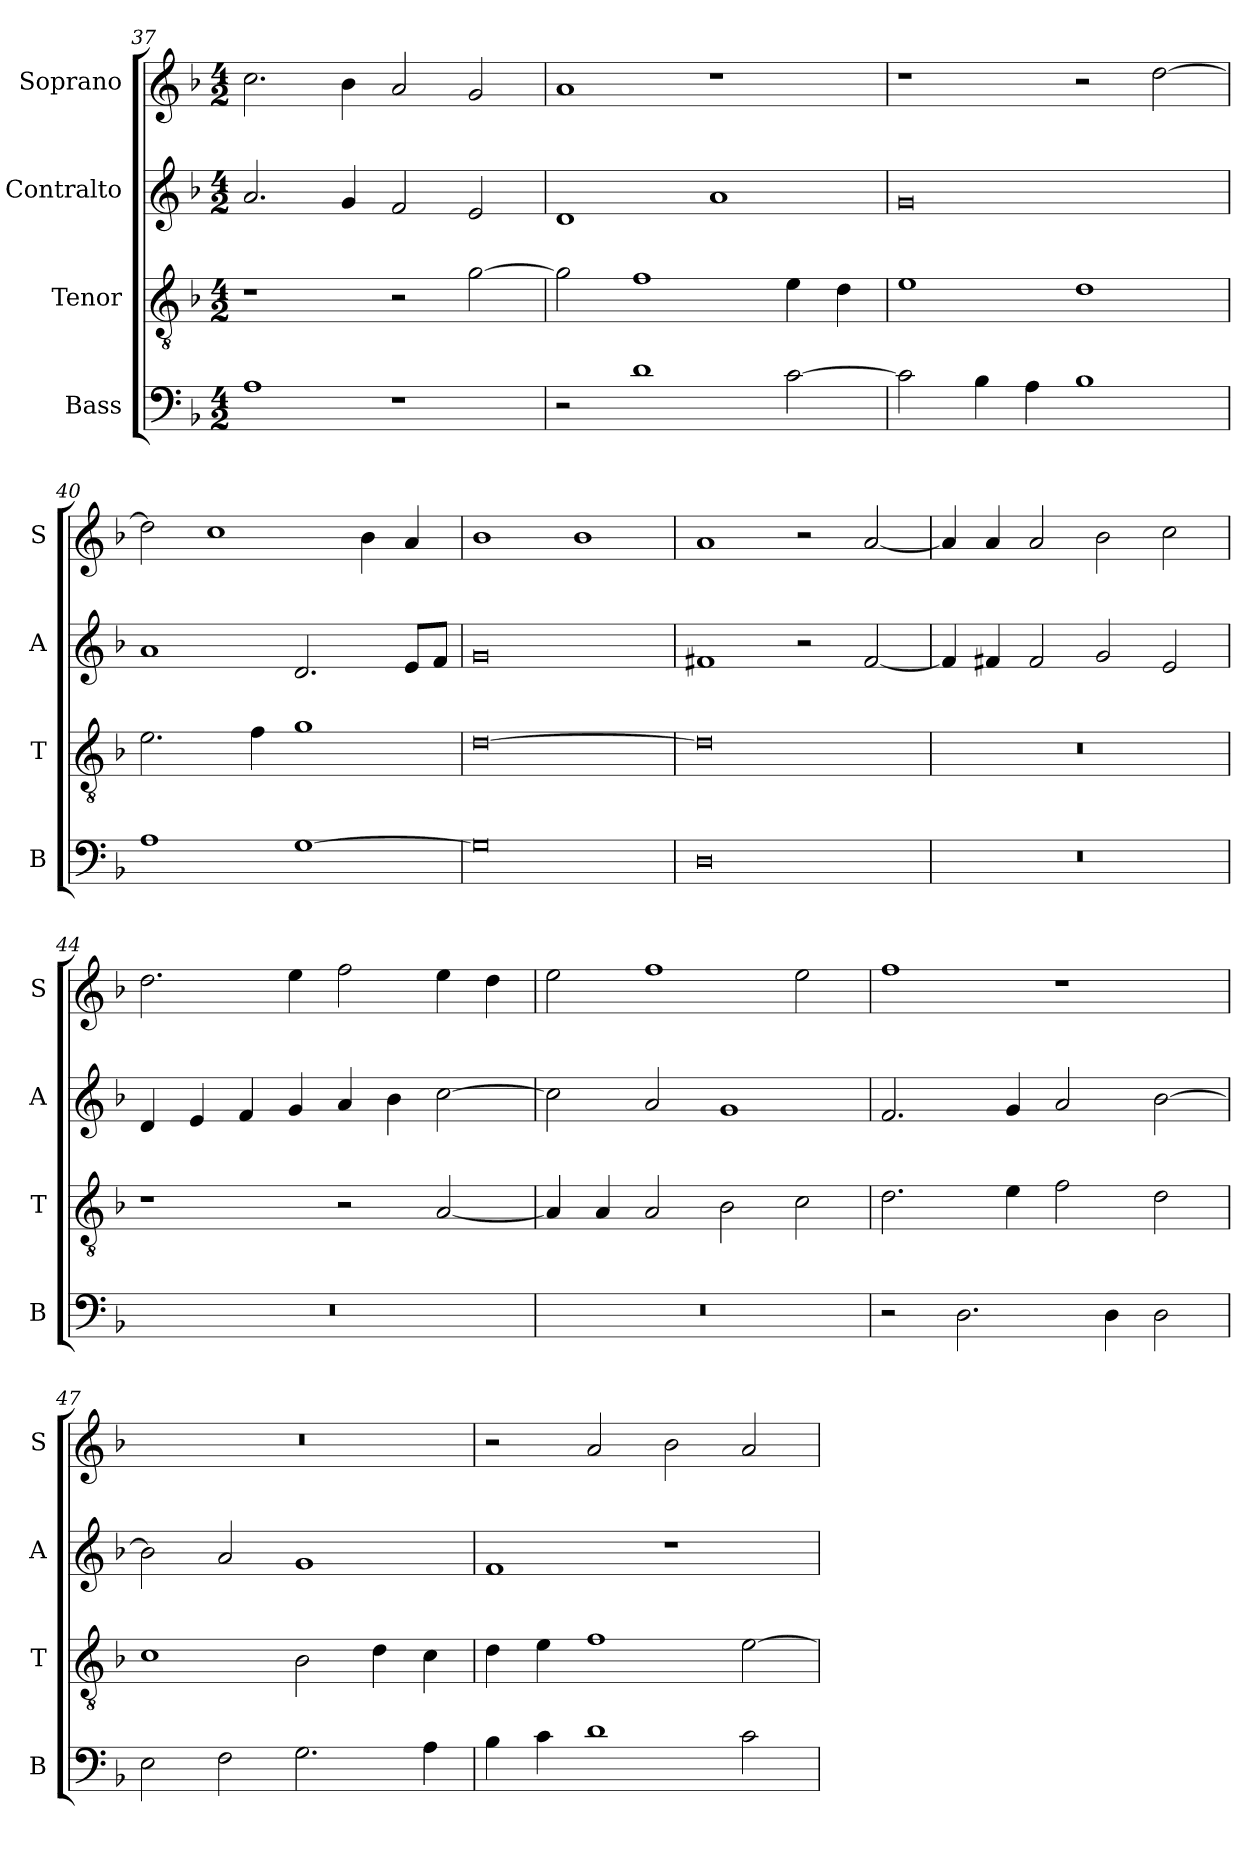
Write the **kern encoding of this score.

**kern	**kern	**kern	**kern
*part4	*part3	*part2	*part1
*staff4	*staff3	*staff2	*staff1
*I"Bass	*I"Tenor	*I"Contralto	*I"Soprano
*I'B	*I'T	*I'A	*I'S
*clefF4	*clefGv2	*clefG2	*clefG2
*k[b-]	*k[b-]	*k[b-]	*k[b-]
*G:dor	*G:dor	*G:dor	*G:dor
*M4/2	*M4/2	*M4/2	*M4/2
=37	=37	=37	=37
1A	1r	2.a	2.cc
.	.	4g	4b-
1r	2r	2f	2a
.	[2g	2e	2g
=38	=38	=38	=38
2r	2g]	1d	1a
1d	1f	.	.
.	.	1a	1r
[2c	4e	.	.
.	4d	.	.
=39	=39	=39	=39
2c]	1e	0g	1r
4B-	.	.	.
4A	.	.	.
1B-	1d	.	2r
.	.	.	[2dd
=40	=40	=40	=40
1A	2.e	1a	2dd]
.	.	.	1cc
.	4f	.	.
[1G	1g	2.d	.
.	.	.	4b-
.	.	8e/L	4a
.	.	8f/J	.
=41	=41	=41	=41
0G]	[0d	0g	1b-
.	.	.	1b-
=42	=42	=42	=42
0D	0d]	1f#X	1a
.	.	2r	2r
.	.	[2f#	[2a
=43	=43	=43	=43
0r	0r	4f#]	4a]
.	.	4f#X	4a
.	.	2f#	2a
.	.	2g	2b-
.	.	2e	2cc
=44	=44	=44	=44
0r	1r	4d	2.dd
.	.	4e	.
.	.	4f	.
.	.	4g	4ee
.	2r	4a	2ff
.	.	4b-	.
.	[2A	[2cc	4ee
.	.	.	4dd
=45	=45	=45	=45
0r	4A]	2cc]	2ee
.	4A	.	.
.	2A	2a	1ff
.	2B-	1g	.
.	2c	.	2ee
=46	=46	=46	=46
2r	2.d	2.f	1ff
2.D	.	.	.
.	4e	4g	.
.	2f	2a	1r
4D	.	.	.
2D	2d	[2b-	.
=47	=47	=47	=47
2E	1c	2b-]	0r
2F	.	2a	.
2.G	2B-	1g	.
.	4d	.	.
4A	4c	.	.
=48	=48	=48	=48
4B-	4d	1f	2r
4c	4e	.	.
1d	1f	.	2a
.	.	1r	2b-
2c	[2e	.	2a
=	=	=	=
*-	*-	*-	*-
